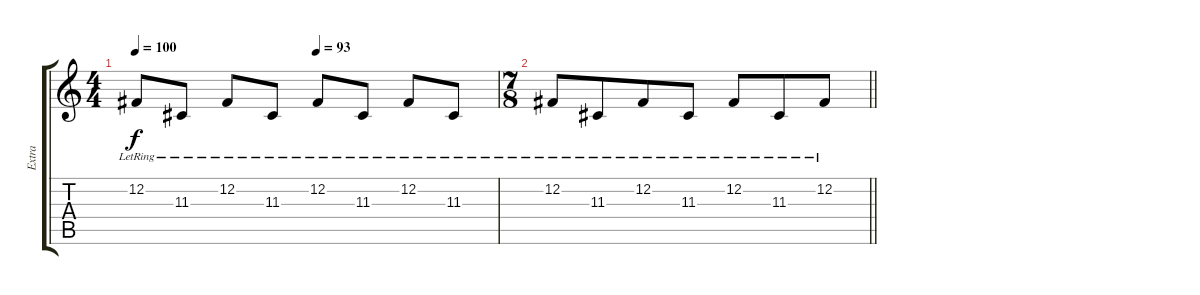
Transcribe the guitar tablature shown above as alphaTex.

\track ("Extra" "Extra") {instrument vibraphone}
\staff {score tabs}
\tuning (B3 Gb3 D3 A2 E2 B1) {hide}
\ts (4 4)
\tempo 100
\tempo (93 0.5)
\clef g2
\ks c
12.2{lr}.8{dy f} 11.3{lr}.8 12.2{lr}.8 11.3{lr}.8 12.2{lr}.8 11.3{lr}.8 12.2{lr}.8 11.3{lr}.8 |
\ts (7 8)
\barLineRight lightlight
12.2{lr}.8 11.3{lr}.8 12.2{lr}.8 11.3{lr}.8 12.2{lr}.8 11.3{lr}.8 12.2{lr}.8
